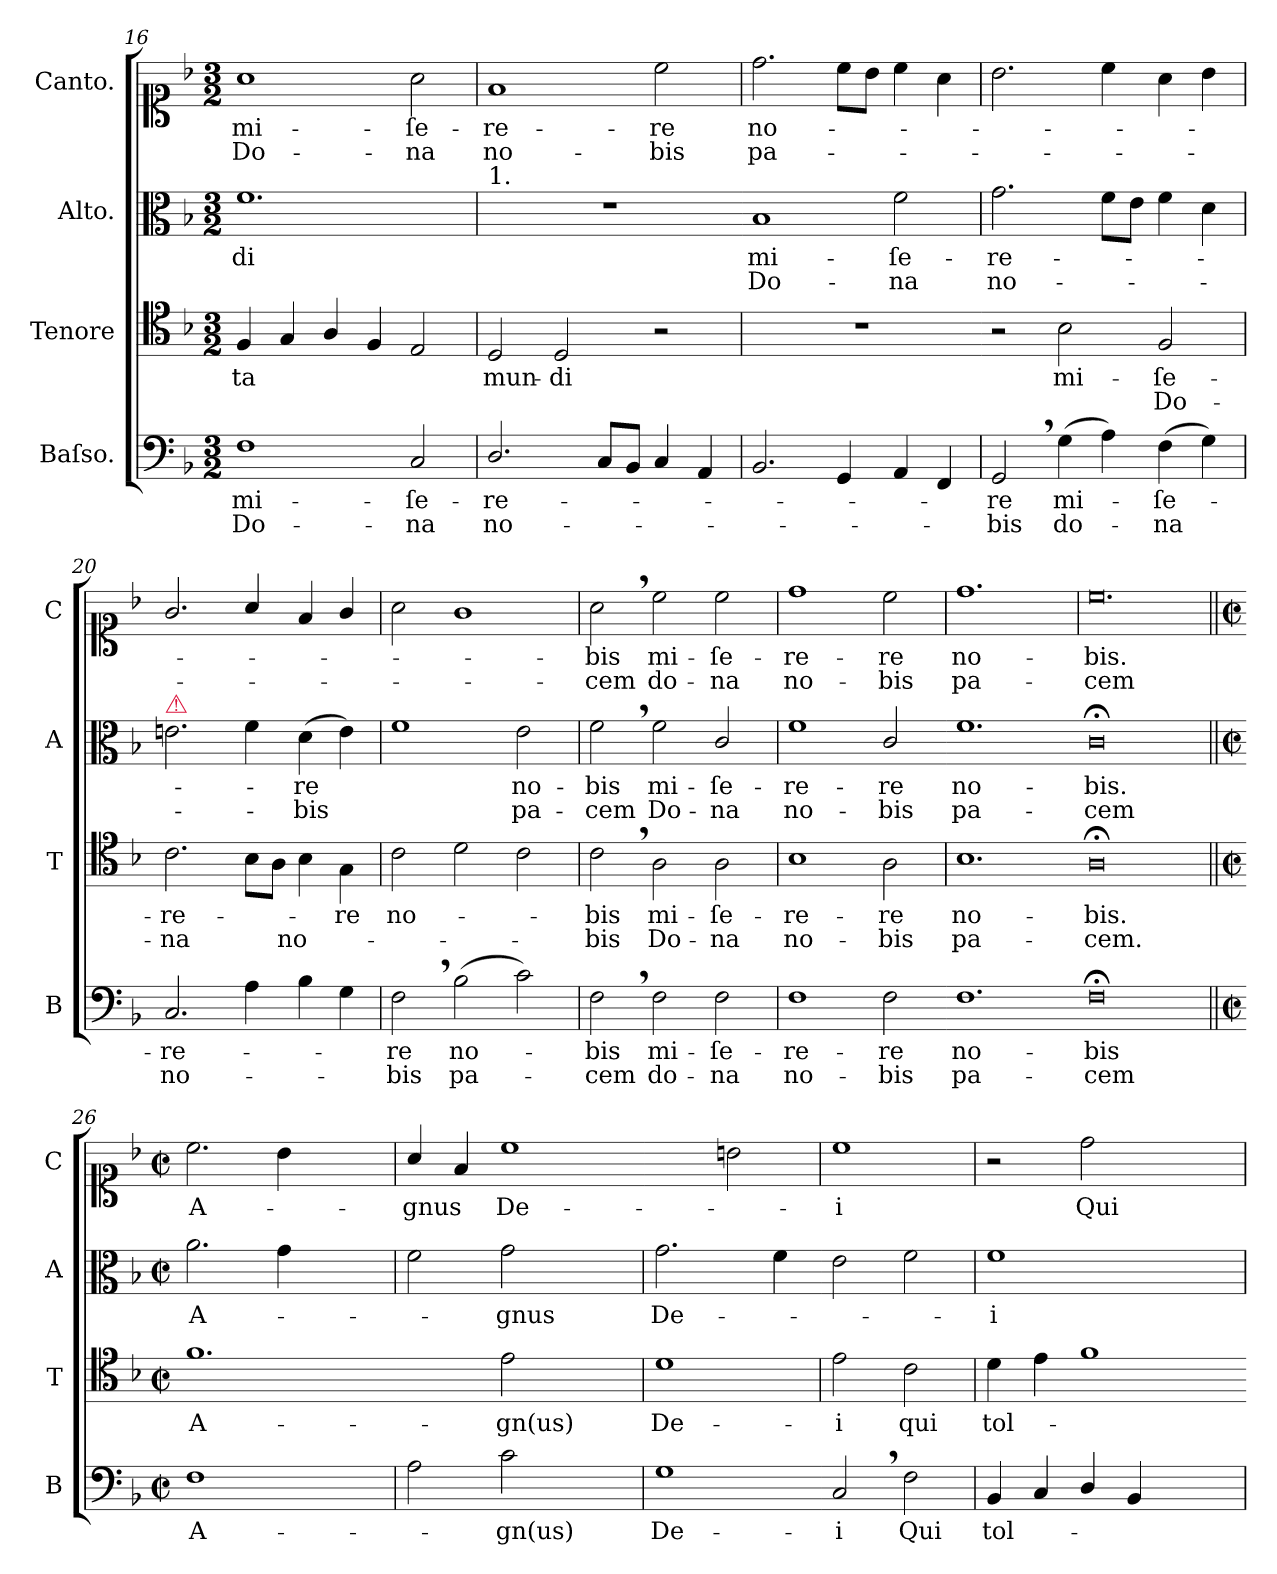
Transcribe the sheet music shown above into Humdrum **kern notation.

**kern	**text	**text	**kern	**text	**text	**kern	**text	**text	**kern	**text	**text
*part4	*part4	*part4	*part3	*part3	*part3	*part2	*part2	*part2	*part1	*part1	*part1
*staff4	*staff4	*staff4	*staff3	*staff3	*staff3	*staff2	*staff2	*staff2	*staff1	*staff1	*staff1
*I"Baſso.	*	*	*I"Tenore	*	*	*I"Alto.	*	*	*I"Canto.	*	*
*I'B	*	*	*I'T	*	*	*I'A	*	*	*I'C	*	*
*clefF4	*	*	*clefC4	*	*	*clefC3	*	*	*clefC1	*	*
*k[b-]	*	*	*k[b-]	*	*	*k[b-]	*	*	*k[b-]	*	*
*F:	*	*	*F:	*	*	*F:	*	*	*F:	*	*
*M3/2	*	*	*M3/2	*	*	*M3/2	*	*	*M3/2	*	*
=16	=16	=16	=16	=16	=16	=16	=16	=16	=16	=16	=16
1F	mi-	Do-	4F/	-ta	.	1.f	-di	.	1a	mi-	Do-
.	.	.	4G/	.	.	.	.	.	.	.	.
.	.	.	4A/	.	.	.	.	.	.	.	.
.	.	.	4F/	.	.	.	.	.	.	.	.
2C/	-ſe-	-na	2E/	.	.	.	.	.	2a\	-ſe-	-na
=17	=17	=17	=17	=17	=17	=17	=17	=17	=17	=17	=17
!	!	!	!	!	!	!LO:TX:a:t=1.	!	!	!	!	!
2.D/	-re-	no-	2D/	mun-	.	1.r	.	.	1f	-re-	no-
.	.	.	2D/	-di	.	.	.	.	.	.	.
8C/L	.	.	.	.	.	.	.	.	.	.	.
8BB-/J	.	.	.	.	.	.	.	.	.	.	.
4C/	.	.	2r	.	.	.	.	.	2cc\	-re	-bis
4AA/	.	.	.	.	.	.	.	.	.	.	.
=18	=18	=18	=18	=18	=18	=18-	=18	=18	=18	=18	=18
2.BB-/	.	.	1.r	.	.	1B-	mi-	Do-	2.dd\	no-	pa-
4GG/	.	.	.	.	.	.	.	.	8cc\L	.	.
.	.	.	.	.	.	.	.	.	8b-\J	.	.
4AA/	.	.	.	.	.	2f\	-ſe-	-na	4cc\	.	.
4FF/	.	.	.	.	.	.	.	.	4a\	.	.
=19	=19	=19	=19-	=19	=19	=19	=19	=19	=19	=19	=19
2GG,</	-re	-bis	2r	.	.	2.g\	-re-	no-	2.b-\	.	.
(4G\	mi-	do-	2B-\	mi-	.	.	.	.	.	.	.
4A\)	.	.	.	.	.	8f\L	.	.	4cc\	.	.
.	.	.	.	.	.	8e\J	.	.	.	.	.
(4F\	-ſe-	-na	2F/	-ſe-	Do-	4f\	.	.	4a\	.	.
4G\)	.	.	.	.	.	4d\	.	.	4b-\	.	.
=20	=20	=20	=20	=20	=20	=20	=20	=20	=20	=20	=20
!	!	!	!	!	!	!LO:TX:a:color=crimson:t=⚠	!	!	!	!	!
2.C/	-re-	no-	2.c\	-re-	-na	2.en\	.	.	2.g/	.	.
4A\	.	.	8B-\L	.	.	4f\	.	.	4a/	.	.
.	.	.	8A\J	.	.	.	.	.	.	.	.
4B-\	.	.	4B-\	.	no-	(4d\	-re	-bis	4f/	.	.
4G\	.	.	4G\	-re	.	4e\)	.	.	4g/	.	.
=21	=21	=21	=21	=21	=21	=21	=21	=21	=21	=21	=21
2F,<\	-re	-bis	2c\	no-	.	1f	.	.	2a\	.	.
(2B-\	no-	pa-	2d\	.	.	.	.	.	1g	.	.
2c\)	.	.	2c\	.	.	2e\	no-	pa-	.	.	.
=22	=22	=22	=22	=22	=22	=22	=22	=22	=22	=22	=22
2F,<\	-bis	-cem	2c,<\	-bis	-bis	2f,<\	-bis	-cem	2a,<\	-bis	-cem
!	!	!LO:LY:i	!	!	!	!	!	!	!	!	!
2F\	mi-	do-	2A\	mi-	Do-	2f\	mi-	Do-	2cc\	mi-	do-
!	!	!LO:LY:i	!	!	!	!	!	!	!	!	!
2F\	-ſe-	-na	2A\	-ſe-	-na	2c/	-ſe-	-na	2cc\	-ſe-	-na
=23	=23	=23	=23	=23	=23	=23	=23	=23	=23	=23	=23
!	!	!LO:LY:i	!	!	!	!	!	!	!	!	!
1F	-re-	no-	1B-	-re-	no-	1f	-re-	no-	1dd	-re-	no-
!	!	!LO:LY:i	!	!	!	!	!	!	!	!	!
2F\	-re	-bis	2A\	-re	-bis	2c/	-re	-bis	2cc\	-re	-bis
=24-	=24	=24	=24	=24	=24	=24-	=24	=24	=24	=24	=24
!	!	!LO:LY:i	!	!	!	!	!	!	!	!	!
1.F	no-	pa-	1.B-	no-	pa-	1.f	no-	pa-	1.dd	no-	pa-
=25-	=25	=25	=25-	=25	=25	=25-	=25	=25	=25	=25	=25
!LO:N:vis=0	!	!LO:LY:i	!LO:N:vis=0	!	!	!LO:N:vis=0	!	!	!LO:N:vis=0.	!	!
1.F;<	-bis	-cem	1.A;<	-bis.	-cem.	1.c;<	-bis.	-cem	1.cc	-bis.	-cem
=26||	=26||	=26||	=26||	=26||	=26||	=26||	=26||	=26||	=26||	=26||	=26||
*M2/2	*	*	*M2/2	*	*	*M2/2	*	*	*M2/2	*	*
*met(c|)	*	*	*met(c|)	*	*	*met(c|)	*	*	*met(c|)	*	*
1F	A-	.	1.f	A-	.	2.a\	A-	.	2.cc\	A-	.
.	.	.	.	.	.	4g\	.	.	4b-\	.	.
2ryy	.	.	.	.	.	2ryy	.	.	2ryy	.	.
=27	=27	=27	=27-	=27	=27	=27	=27	=27	=27	=27	=27
2A\	.	.	2ryy	.	.	2f\	.	.	4a/	-gnus	.
.	.	.	.	.	.	.	.	.	4f/	.	.
2c\	-gn(us)	.	2e\	-gn(us)	.	2g\	-gnus	.	1cc\	De-	.
2ryy	.	.	2ryy	.	.	2ryy	.	.	.	.	.
=28	=28-	=28-	=28	=28-	=28-	=28	=28-	=28-	=28-	=28-	=28-
1G	De-	.	1d	De-	.	2.g\	De-	.	2ryy	.	.
.	.	.	.	.	.	.	.	.	2bn\	.	.
.	.	.	.	.	.	4f\	.	.	.	.	.
=29-	=29	=29	=29	=29	=29	=29-	=29	=29	=29	=29	=29
2C,</	-i	.	2e\	-i	.	2e\	.	.	1cc	-i	.
2F\	Qui	.	2c\	qui	.	2f\	.	.	.	.	.
=30	=30	=30	=30	=30	=30	=30	=30	=30	=30	=30	=30
4BB-/	tol-	.	4d\	tol-	.	1f	-i	.	2r	.	.
4C/	.	.	4e\	.	.	.	.	.	.	.	.
4D/	.	.	1f\	.	.	.	.	.	2dd\	Qui	.
4BB-/	.	.	.	.	.	.	.	.	.	.	.
2ryy	.	.	.	.	.	2ryy	.	.	2ryy	.	.
=	=	=	=-	=	=	=	=	=	=	=	=
*-	*-	*-	*-	*-	*-	*-	*-	*-	*-	*-	*-
